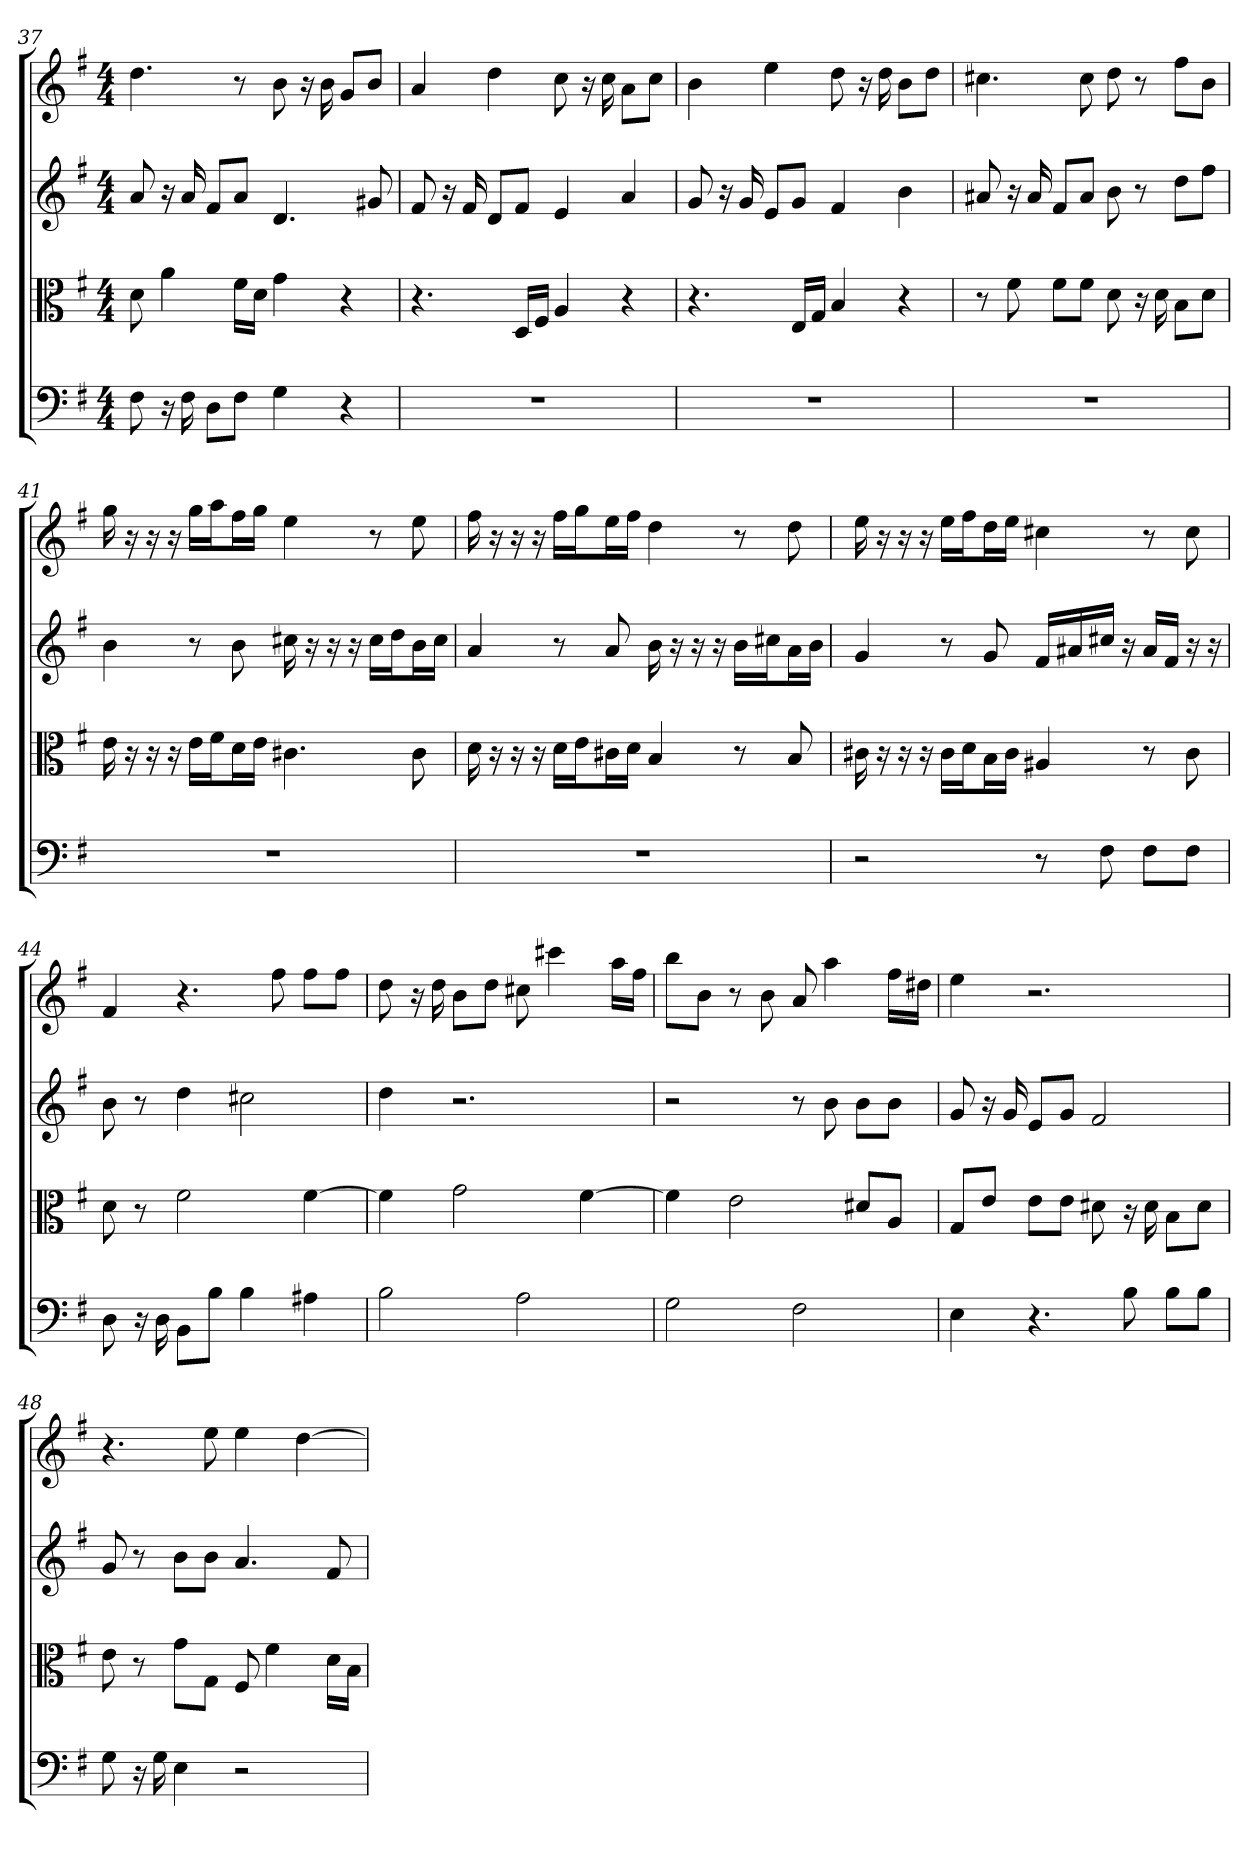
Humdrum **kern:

**kern	**kern	**kern	**kern
*part4	*part3	*part2	*part1
*staff4	*staff3	*staff2	*staff1
*clefF4	*clefC3	*clefG2	*clefG2
*k[f#]	*k[f#]	*k[f#]	*k[f#]
*G:	*G:	*G:	*G:
*M4/4	*M4/4	*M4/4	*M4/4
=37	=37	=37	=37
8F#	8d	8a	4.dd
16r	4a	16r	.
16F#	.	16a	.
8D\L	.	8f#/L	.
8F#\J	16f#\LL	8a/J	8r
.	16d\JJ	.	.
4G	4g	4.d	8b
.	.	.	16r
.	.	.	16b
4r	4r	.	8g/L
.	.	8g#X	8b/J
=38	=38	=38	=38
1r	4.r	8f#	4a
.	.	16r	.
.	.	16f#	.
.	.	8d/L	4dd
.	16D/LL	8f#/J	.
.	16F#/JJ	.	.
.	4A	4e	8cc
.	.	.	16r
.	.	.	16cc
.	4r	4a	8a\L
.	.	.	8cc\J
=39	=39	=39	=39
1r	4.r	8g	4b
.	.	16r	.
.	.	16g	.
.	.	8e/L	4ee
.	16E/LL	8g/J	.
.	16G/JJ	.	.
.	4B	4f#	8dd
.	.	.	16r
.	.	.	16dd
.	4r	4b	8b\L
.	.	.	8dd\J
=40	=40	=40	=40
1r	8r	8a#X	4.cc#X
.	8f#	16r	.
.	.	16a#	.
.	8f#\L	8f#/L	.
.	8f#\J	8a#/J	8cc#
.	8d	8b	8dd
.	16r	8r	8r
.	16d	.	.
.	8B\L	8dd\L	8ff#\L
.	8d\J	8ff#\J	8b\J
=41	=41	=41	=41
1r	16e	4b	16gg
.	16r	.	16r
.	16r	.	16r
.	16r	.	16r
.	16e\LL	8r	16gg\LL
.	16f#\J	.	16aa\J
.	16d\L	8b	16ff#\L
.	16e\JJ	.	16gg\JJ
.	4.c#X	16cc#X	4ee
.	.	16r	.
.	.	16r	.
.	.	16r	.
.	.	16cc#\LL	8r
.	.	16dd\J	.
.	8c#	16b\L	8ee
.	.	16cc#\JJ	.
=42	=42	=42	=42
1r	16d	4a	16ff#
.	16r	.	16r
.	16r	.	16r
.	16r	.	16r
.	16d\LL	8r	16ff#\LL
.	16e\J	.	16gg\J
.	16c#X\L	8a	16ee\L
.	16d\JJ	.	16ff#\JJ
.	4B	16b	4dd
.	.	16r	.
.	.	16r	.
.	.	16r	.
.	8r	16b\LL	8r
.	.	16cc#X\J	.
.	8B	16a\L	8dd
.	.	16b\JJ	.
=43	=43	=43	=43
2r	16c#X	4g	16ee
.	16r	.	16r
.	16r	.	16r
.	16r	.	16r
.	16c#\LL	8r	16ee\LL
.	16d\J	.	16ff#\J
.	16B\L	8g	16dd\L
.	16c#\JJ	.	16ee\JJ
8r	4A#X	16f#/LL	4cc#X
.	.	16a#X/	.
8F#	.	16cc#X/JJ	.
.	.	16r	.
8F#\L	8r	16a#/LL	8r
.	.	16f#/JJ	.
8F#\J	8c#	16r	8cc#
.	.	16r	.
=44	=44	=44	=44
8D	8d	8b	4f#
16r	8r	8r	.
16D	.	.	.
8BB\L	2f#	4dd	4.r
8B\J	.	.	.
4B	.	2cc#X	.
.	.	.	8ff#
4A#X	[4f#	.	8ff#\L
.	.	.	8ff#\J
=45	=45	=45	=45
2B	4f#]	4dd	8dd
.	.	.	16r
.	.	.	16dd
.	2g	2.r	8b\L
.	.	.	8dd\J
2A	.	.	8cc#X
.	.	.	4ccc#X
.	[4f#	.	.
.	.	.	16aa\LL
.	.	.	16ff#\JJ
=46	=46	=46	=46
2G	4f#]	2r	8bb\L
.	.	.	8b\J
.	2e	.	8r
.	.	.	8b
2F#	.	8r	8a
.	.	8b	4aa
.	8d#X/L	8b\L	.
.	8A/J	8b\J	16ff#\LL
.	.	.	16dd#X\JJ
=47	=47	=47	=47
4E	8G/L	8g	4ee
.	8e/J	16r	.
.	.	16g	.
4.r	8e\L	8e/L	2.r
.	8e\J	8g/J	.
.	8d#X	2f#	.
8B	16r	.	.
.	16d#	.	.
8B\L	8B\L	.	.
8B\J	8d#\J	.	.
=48	=48	=48	=48
8G	8e	8g	4.r
16r	8r	8r	.
16G	.	.	.
4E	8g\L	8b\L	.
.	8G\J	8b\J	8ee
2r	8F#	4.a	4ee
.	4f#	.	.
.	.	.	[4dd
.	16d\LL	8f#	.
.	16B\JJ	.	.
=	=	=	=
*-	*-	*-	*-
